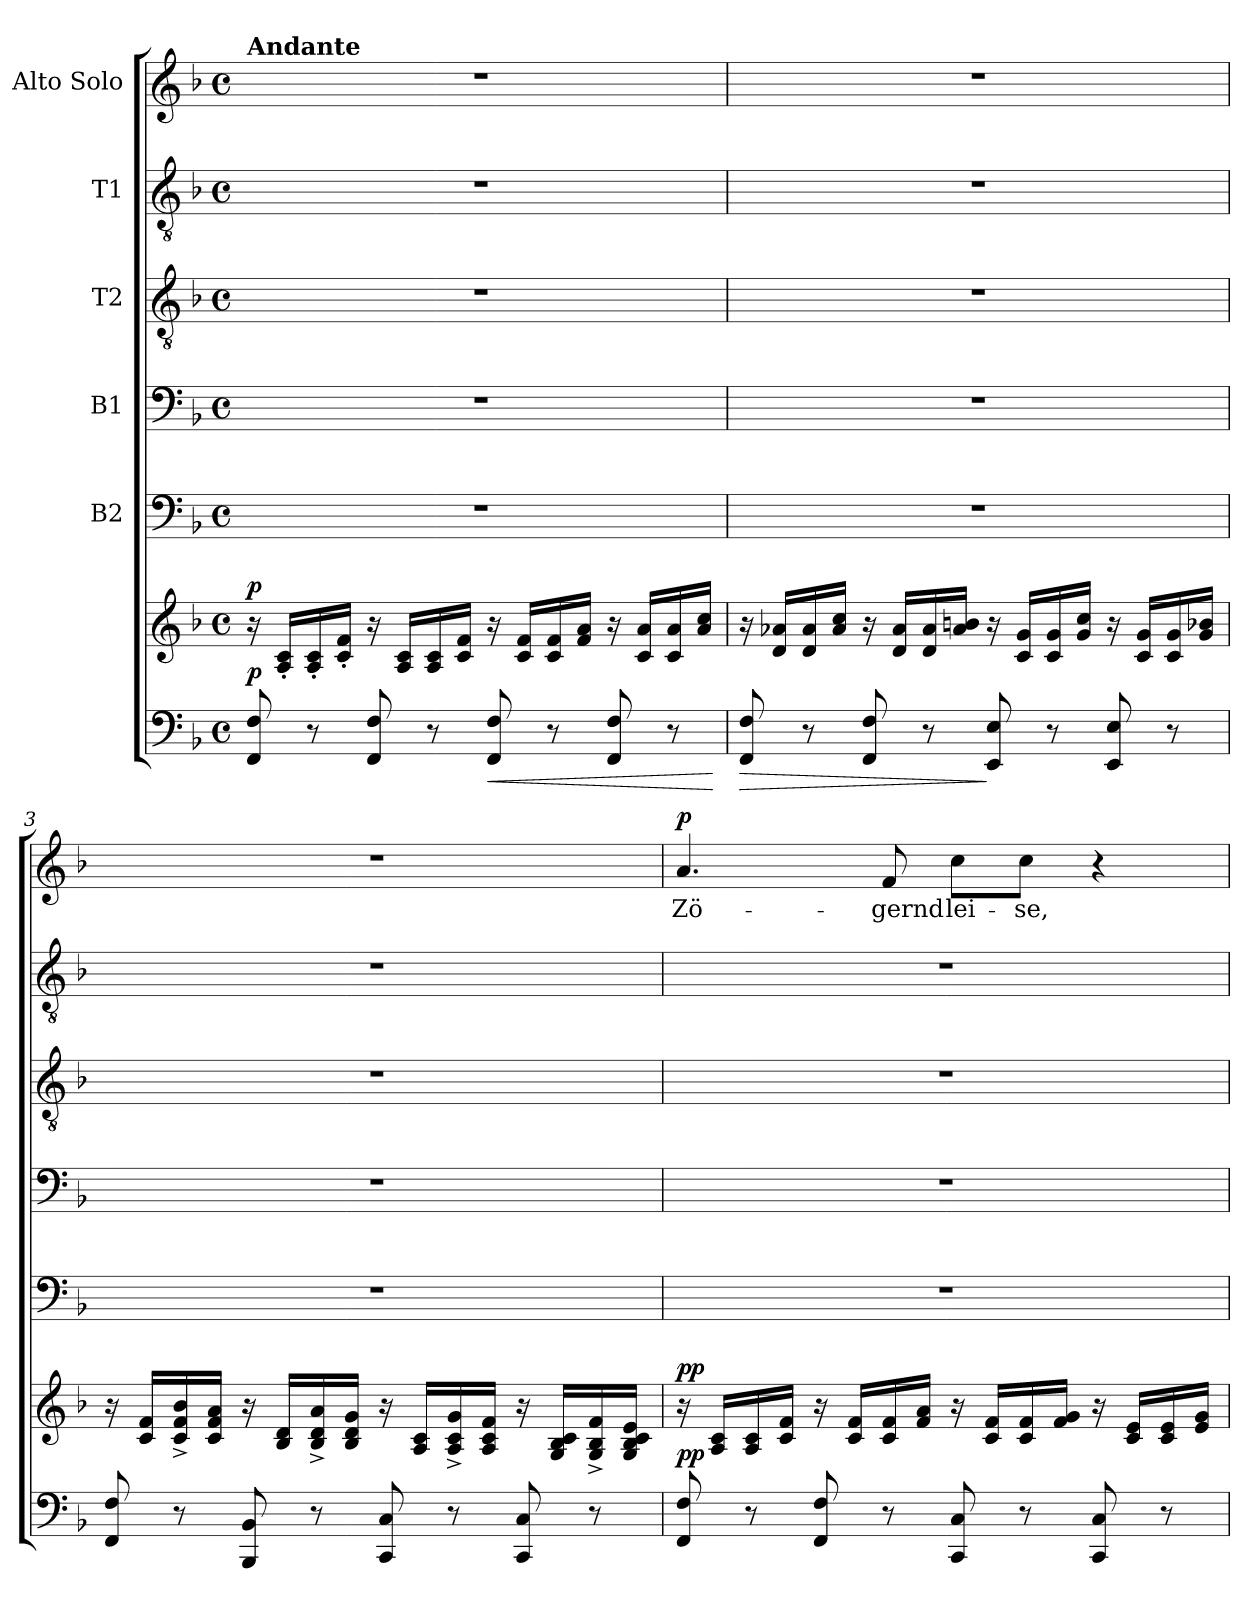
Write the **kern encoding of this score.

**kern	**dynam	**kern	**dynam	**kern	**kern	**kern	**kern	**kern	**text	**dynam
*part7	*part7	*part6	*part6	*part5	*part4	*part3	*part2	*part1	*part1	*part1
*staff7	*staff7	*staff6	*staff6	*staff5	*staff4	*staff3	*staff2	*staff1	*staff1	*staff1
*	*	*	*	*I"B2	*I"B1	*I"T2	*I"T1	*I"Alto Solo	*	*
*clefF4	*	*clefG2	*	*clefF4	*clefF4	*clefGv2	*clefGv2	*clefG2	*	*
*k[b-]	*	*k[b-]	*	*k[b-]	*k[b-]	*k[b-]	*k[b-]	*k[b-]	*	*
*F:	*	*F:	*	*F:	*F:	*F:	*F:	*F:	*	*
*M4/4	*	*M4/4	*	*M4/4	*M4/4	*M4/4	*M4/4	*M4/4	*	*
*met(c)	*	*met(c)	*	*met(c)	*met(c)	*met(c)	*met(c)	*met(c)	*	*
=1	=1	=1	=1	=1	=1	=1	=1	=1	=1	=1
!	!	!	!	!	!	!	!	!LO:TX:a:B:t=Andante	!	!
!	!LO:DY:a	!	!LO:DY:a	!	!	!	!	!	!	!
8FF/ 8F/	p	16r	p	1r	1r	1r	1r	1r	.	.
.	.	16A/' 16c/'LL	.	.	.	.	.	.	.	.
8r	.	16A/' 16c/'	.	.	.	.	.	.	.	.
.	.	16c/' 16f/'JJ	.	.	.	.	.	.	.	.
8FF/ 8F/	.	16r	.	.	.	.	.	.	.	.
.	.	16A/ 16c/LL	.	.	.	.	.	.	.	.
8r	.	16A/ 16c/	.	.	.	.	.	.	.	.
.	.	16c/ 16f/JJ	.	.	.	.	.	.	.	.
!	!LO:HP:b	!	!	!	!	!	!	!	!	!
8FF/ 8F/	<	16r	.	.	.	.	.	.	.	.
.	.	16c/ 16f/LL	.	.	.	.	.	.	.	.
8r	.	16c/ 16f/	.	.	.	.	.	.	.	.
.	.	16f/ 16a/JJ	.	.	.	.	.	.	.	.
8FF/ 8F/	.	16r	.	.	.	.	.	.	.	.
.	.	16c/ 16a/LL	.	.	.	.	.	.	.	.
8r	.	16c/ 16a/	.	.	.	.	.	.	.	.
.	.	16a/ 16cc/JJ	.	.	.	.	.	.	.	.
.	[	.	.	.	.	.	.	.	.	.
=2	=2	=2	=2	=2	=2	=2	=2	=2	=2	=2
!	!LO:HP:b	!	!	!	!	!	!	!	!	!
8FF/ 8F/	>	16r	.	1r	1r	1r	1r	1r	.	.
.	.	16d/ 16a-X/LL	.	.	.	.	.	.	.	.
8r	.	16d/ 16a-/	.	.	.	.	.	.	.	.
.	.	16a-/ 16cc/JJ	.	.	.	.	.	.	.	.
8FF/ 8F/	.	16r	.	.	.	.	.	.	.	.
.	.	16d/ 16a-/LL	.	.	.	.	.	.	.	.
8r	.	16d/ 16a-/	.	.	.	.	.	.	.	.
.	.	16a-/ 16bn/JJ	.	.	.	.	.	.	.	.
8EE/ 8E/	]	16r	.	.	.	.	.	.	.	.
.	.	16c/ 16g/LL	.	.	.	.	.	.	.	.
8r	.	16c/ 16g/	.	.	.	.	.	.	.	.
.	.	16g/ 16cc/JJ	.	.	.	.	.	.	.	.
8EE/ 8E/	.	16r	.	.	.	.	.	.	.	.
.	.	16c/ 16g/LL	.	.	.	.	.	.	.	.
8r	.	16c/ 16g/	.	.	.	.	.	.	.	.
.	.	16g/ 16b-X/JJ	.	.	.	.	.	.	.	.
=3	=3	=3	=3	=3	=3	=3	=3	=3	=3	=3
8FF/ 8F/	.	16r	.	1r	1r	1r	1r	1r	.	.
.	.	16c/ 16f/LL	.	.	.	.	.	.	.	.
8r	.	16c/^ 16f/^ 16b-/^	.	.	.	.	.	.	.	.
.	.	16c/ 16f/ 16a/JJ	.	.	.	.	.	.	.	.
8BBB-/ 8BB-/	.	16r	.	.	.	.	.	.	.	.
.	.	16B-/ 16d/LL	.	.	.	.	.	.	.	.
8r	.	16B-/^ 16d/^ 16a/^	.	.	.	.	.	.	.	.
.	.	16B-/ 16d/ 16g/JJ	.	.	.	.	.	.	.	.
8CC/ 8C/	.	16r	.	.	.	.	.	.	.	.
.	.	16A/ 16c/LL	.	.	.	.	.	.	.	.
8r	.	16A/^ 16c/^ 16g/^	.	.	.	.	.	.	.	.
.	.	16A/ 16c/ 16f/JJ	.	.	.	.	.	.	.	.
8CC/ 8C/	.	16r	.	.	.	.	.	.	.	.
.	.	16G/ 16B-/ 16c/LL	.	.	.	.	.	.	.	.
8r	.	16G/^ 16B-/^ 16f/^	.	.	.	.	.	.	.	.
.	.	16G/ 16B-/ 16c/ 16e/JJ	.	.	.	.	.	.	.	.
!!LO:LB:g=z
=4	=4	=4	=4	=4	=4	=4	=4	=4	=4	=4
!	!LO:DY:a	!	!LO:DY:a	!	!	!	!	!	!LO:LY:b	!LO:DY:a
8FF/ 8F/	pp	16r	pp	1r	1r	1r	1r	4.a/	Zö-	p
.	.	16A/ 16c/LL	.	.	.	.	.	.	.	.
8r	.	16A/ 16c/	.	.	.	.	.	.	.	.
.	.	16c/ 16f/JJ	.	.	.	.	.	.	.	.
8FF/ 8F/	.	16r	.	.	.	.	.	.	.	.
.	.	16c/ 16f/LL	.	.	.	.	.	.	.	.
!	!	!	!	!	!	!	!	!	!LO:LY:b	!
8r	.	16c/ 16f/	.	.	.	.	.	8f/	-gernd	.
.	.	16f/ 16a/JJ	.	.	.	.	.	.	.	.
!	!	!	!	!	!	!	!	!	!LO:LY:b	!
8CC/ 8C/	.	16r	.	.	.	.	.	8cc\L	lei-	.
.	.	16c/ 16f/LL	.	.	.	.	.	.	.	.
!	!	!	!	!	!	!	!	!	!LO:LY:b	!
8r	.	16c/ 16f/	.	.	.	.	.	8cc\J	-se,	.
.	.	16f/ 16g/JJ	.	.	.	.	.	.	.	.
8CC/ 8C/	.	16r	.	.	.	.	.	4r	.	.
.	.	16c/ 16e/LL	.	.	.	.	.	.	.	.
8r	.	16c/ 16e/	.	.	.	.	.	.	.	.
.	.	16e/ 16g/JJ	.	.	.	.	.	.	.	.
=	=	=	=	=	=	=	=	=	=	=
*-	*-	*-	*-	*-	*-	*-	*-	*-	*-	*-
